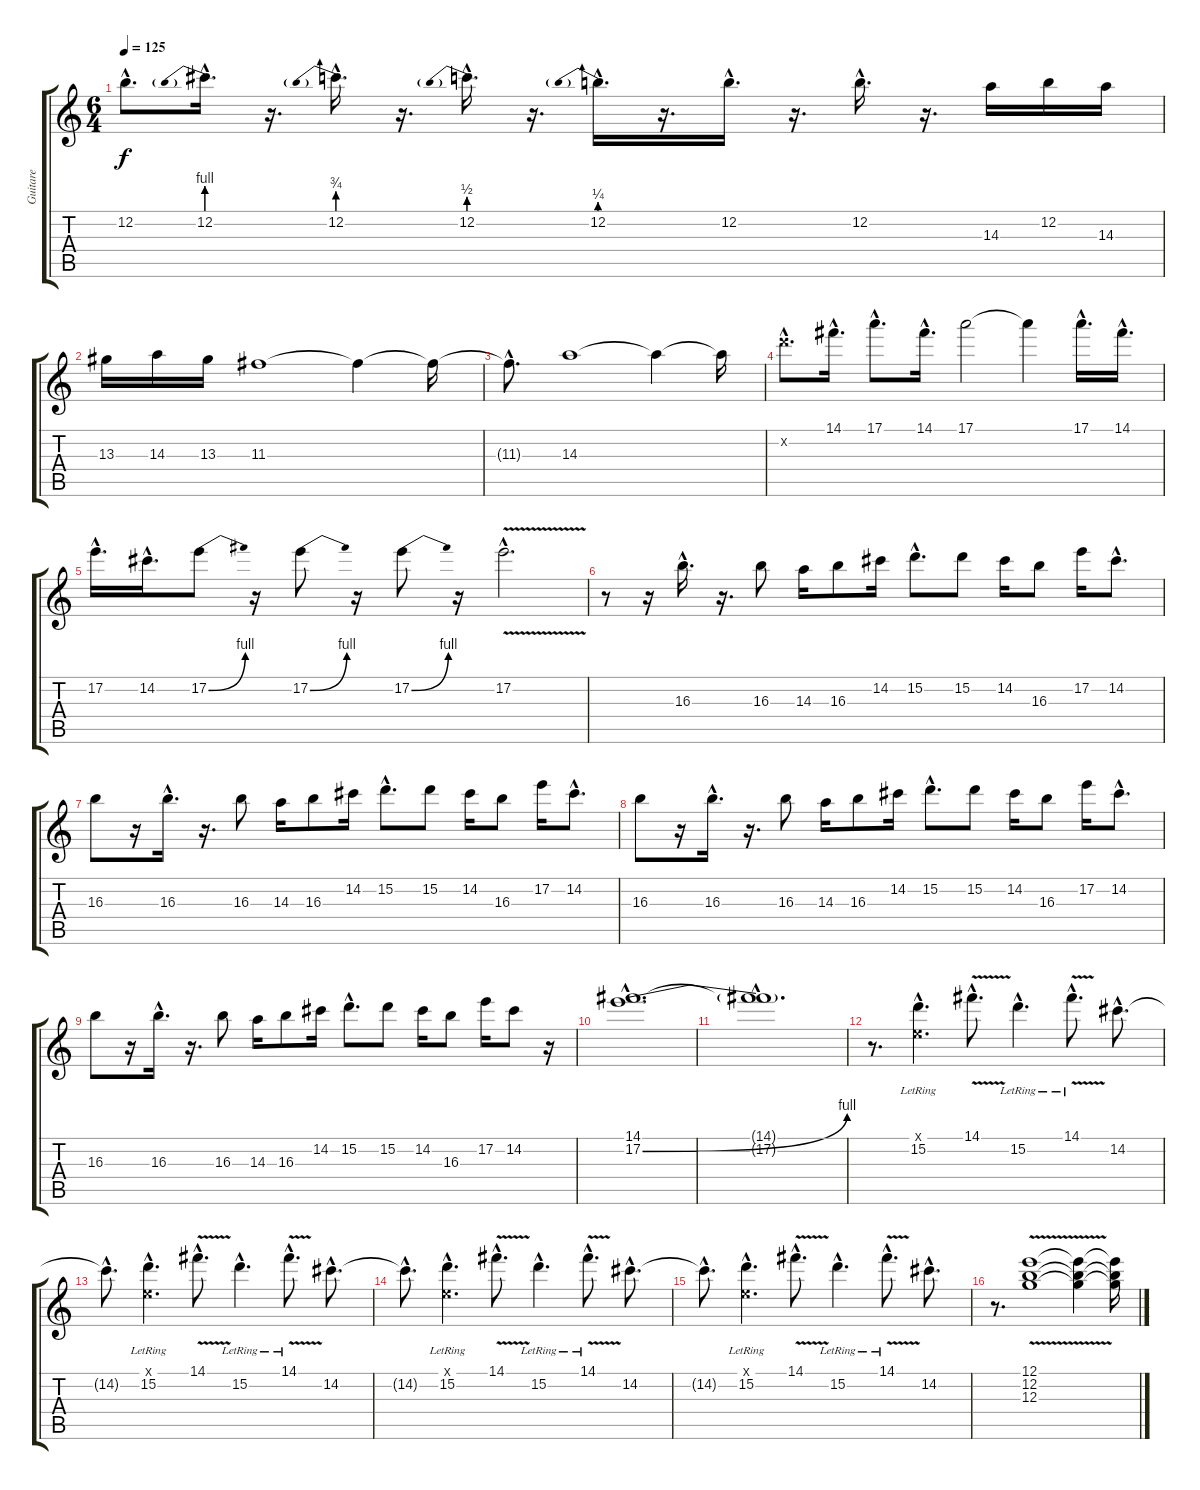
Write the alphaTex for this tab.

\track ("Guitare" "Guitare") {instrument distortionguitar}
\staff {score tabs}
\tuning (E4 B3 G3 D3 A2 E2) {hide}
\ts (6 4)
\tempo 125
\clef g2
\ks c
12.2{hac t}.8{d dy f} 12.2{be (prebend 0 4 60 4) hac}.16{d} r.16{d} 12.2{be (prebend 0 3 60 3) hac}.16{d} r.16{d} 12.2{be (prebend 0 2 60 2) hac}.16{d} r.16{d} 12.2{be (prebend 0 1 60 1) hac}.16{d} r.16{d} 12.2{hac}.16{d} r.16{d} 12.2{hac}.16{d} r.16{d} 14.3.16 12.2.16 14.3.16 |
13.3.16 14.3.16 13.3.16 11.3.1 11.3{t}.4 11.3{t}.16 |
11.3{hac t}.8{d} 14.3.1 14.3{t}.4 14.3{t}.16 |
15.2{hac x}.8{d} 14.1{hac}.16{d} 17.1{hac}.8{d} 14.1{hac}.16{d} 17.1.2 17.1{t}.4 17.1{hac}.16{d} 14.1{hac}.16{d} |
17.2{hac}.16{d} 14.2{hac}.16{d} 17.2{be (bend 0 0 60 4)}.8 r.16 17.2{be (bend 0 0 60 4)}.8 r.16 17.2{be (bend 0 0 60 4)}.8 r.16 17.2{v hac}.2{d} |
r.8 r.16 16.3{hac}.16{d} r.16{d} 16.3.8 14.3.16 16.3.8 14.2.16 15.2{hac}.8{d} 15.2.8 14.2.16 16.3.8 17.2.16 14.2{hac}.8{d} |
16.3.8 r.16 16.3{hac}.16{d} r.16{d} 16.3.8 14.3.16 16.3.8 14.2.16 15.2{hac}.8{d} 15.2.8 14.2.16 16.3.8 17.2.16 14.2{hac}.8{d} |
16.3.8 r.16 16.3{hac}.16{d} r.16{d} 16.3.8 14.3.16 16.3.8 14.2.16 15.2{hac}.8{d} 15.2.8 14.2.16 16.3.8 17.2.16 14.2{hac}.8{d} |
16.3.8 r.16 16.3{hac}.16{d} r.16{d} 16.3.8 14.3.16 16.3.8 14.2.16 15.2{hac}.8{d} 15.2.8 14.2.16 16.3.8 17.2.16 14.2.8 r.16 |
(14.1{hac} 17.2{be (bend 0 0 60 4) hac}).1{d} |
(14.1{hac t} 17.2{hac t}).1{d} |
r.8{d} (0.1{hac x} 15.2{hac lr}).4{d} 14.1{v hac}.8{d} 15.2{hac lr}.4{d} 14.1{v hac lr}.8{d} 14.2{hac}.8{d} |
14.2{hac t}.8{d} (0.1{hac x} 15.2{hac lr}).4{d} 14.1{v hac}.8{d} 15.2{hac lr}.4{d} 14.1{v hac lr}.8{d} 14.2{hac}.8{d} |
14.2{hac t}.8{d} (0.1{hac x} 15.2{hac lr}).4{d} 14.1{v hac}.8{d} 15.2{hac lr}.4{d} 14.1{v hac lr}.8{d} 14.2{hac}.8{d} |
14.2{hac t}.8{d} (0.1{hac x} 15.2{hac lr}).4{d} 14.1{v hac}.8{d} 15.2{hac lr}.4{d} 14.1{v hac lr}.8{d} 14.2{hac}.8{d} |
r.8{d} (12.1 12.2 12.3{v}).1 (12.1{t} 12.2{t} 12.3{t}).4 (12.1{t} 12.2{t} 12.3{t}).16
